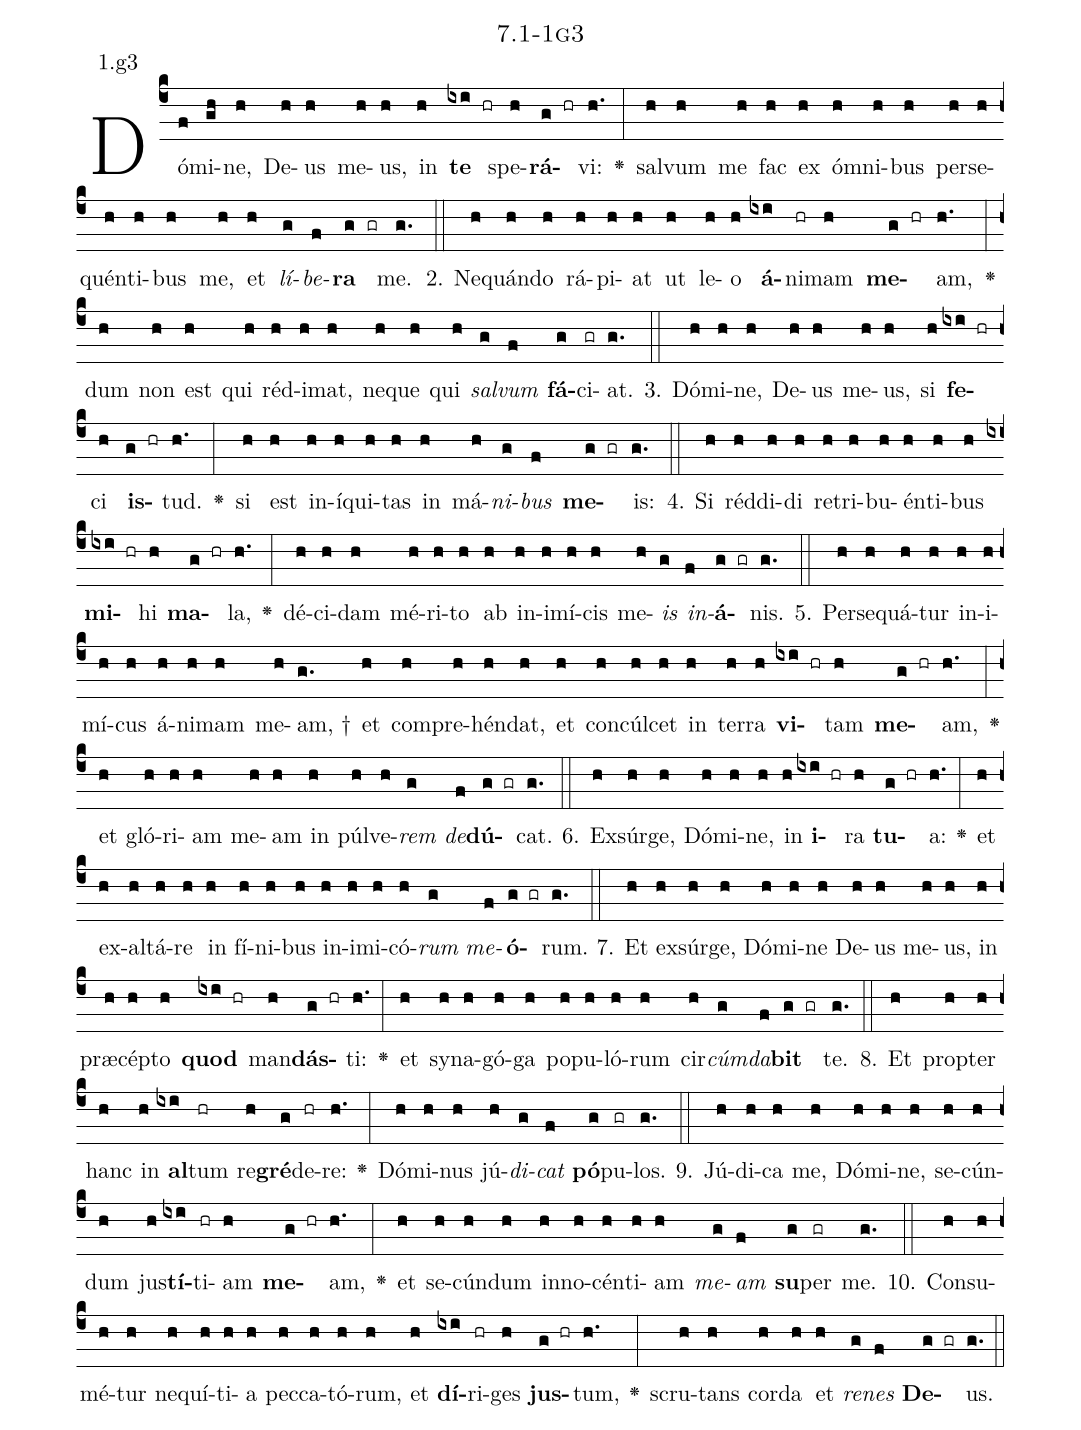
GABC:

name: 7.1-1g3;
annotation: 1.g3;
%%
(c4)Dó(f)mi(gh)ne,(h) De(h)us(h) me(h)us,(h) in(h) <b>te</b>(ixi hr) spe(h)<b>rá</b>(g hr)vi:(h.) <v>\greheightstar</v>(:) sal(h)vum(h) me(h) fac(h) ex(h) óm(h)ni(h)bus(h) per(h)se(h)quén(h)ti(h)bus(h) me,(h) et(h) <i>lí</i>(g)<i>be</i>(f)<b>ra</b>(g gr) me.(g.) (::)
2. Ne(h)quán(h)do(h) rá(h)pi(h)at(h) ut(h) le(h)o(h) <b>á</b>(ixi)ni(hr)mam(h) <b>me</b>(g hr)am,(h.) <v>\greheightstar</v>(:) dum(h) non(h) est(h) qui(h) réd(h)i(h)mat,(h) ne(h)que(h) qui(h) <i>sal</i>(g)<i>vum</i>(f) <b>fá</b>(g)ci(gr)at.(g.) (::)
3. Dó(h)mi(h)ne,(h) De(h)us(h) me(h)us,(h) si(h) <b>fe</b>(ixi hr)ci(h) <b>is</b>(g hr)tud.(h.) <v>\greheightstar</v>(:) si(h) est(h) in(h)í(h)qui(h)tas(h) in(h) má(h)<i>ni</i>(g)<i>bus</i>(f) <b>me</b>(g gr)is:(g.) (::)
4. Si(h) réd(h)di(h)di(h) re(h)tri(h)bu(h)én(h)ti(h)bus(h) <b>mi</b>(ixi hr)hi(h) <b>ma</b>(g hr)la,(h.) <v>\greheightstar</v>(:) dé(h)ci(h)dam(h) mé(h)ri(h)to(h) ab(h) in(h)i(h)mí(h)cis(h) me(h)<i>is</i>(g) <i>in</i>(f)<b>á</b>(g gr)nis.(g.) (::)
5. Per(h)se(h)quá(h)tur(h) in(h)i(h)mí(h)cus(h) á(h)ni(h)mam(h) me(h)am, †(g.) et(h) com(h)pre(h)hén(h)dat,(h) et(h) con(h)cúl(h)cet(h) in(h) ter(h)ra(h) <b>vi</b>(ixi hr)tam(h) <b>me</b>(g hr)am,(h.) <v>\greheightstar</v>(:) et(h) gló(h)ri(h)am(h) me(h)am(h) in(h) púl(h)ve(h)<i>rem</i>(g) <i>de</i>(f)<b>dú</b>(g gr)cat.(g.) (::)
6. Ex(h)súr(h)ge,(h) Dó(h)mi(h)ne,(h) in(h) <b>i</b>(ixi hr)ra(h) <b>tu</b>(g hr)a:(h.) <v>\greheightstar</v>(:) et(h) ex(h)al(h)tá(h)re(h) in(h) fí(h)ni(h)bus(h) in(h)i(h)mi(h)có(h)<i>rum</i>(g) <i>me</i>(f)<b>ó</b>(g gr)rum.(g.) (::)
7. Et(h) ex(h)súr(h)ge,(h) Dó(h)mi(h)ne(h) De(h)us(h) me(h)us,(h) in(h) præ(h)cép(h)to(h) <b>quod</b>(ixi hr) man(h)<b>dás</b>(g hr)ti:(h.) <v>\greheightstar</v>(:) et(h) sy(h)na(h)gó(h)ga(h) po(h)pu(h)ló(h)rum(h) cir(h)<i>cúm</i>(g)<i>da</i>(f)<b>bit</b>(g gr) te.(g.) (::)
8. Et(h) prop(h)ter(h) hanc(h) in(h) <b>al</b>(ixi)tum(hr) re(h)<b>gré</b>(g)de(hr)re:(h.) <v>\greheightstar</v>(:) Dó(h)mi(h)nus(h) jú(h)<i>di</i>(g)<i>cat</i>(f) <b>pó</b>(g)pu(gr)los.(g.) (::)
9. Jú(h)di(h)ca(h) me,(h) Dó(h)mi(h)ne,(h) se(h)cún(h)dum(h) jus(h)<b>tí</b>(ixi)ti(hr)am(h) <b>me</b>(g hr)am,(h.) <v>\greheightstar</v>(:) et(h) se(h)cún(h)dum(h) in(h)no(h)cén(h)ti(h)am(h) <i>me</i>(g)<i>am</i>(f) <b>su</b>(g)per(gr) me.(g.) (::)
10. Con(h)su(h)mé(h)tur(h) ne(h)quí(h)ti(h)a(h) pec(h)ca(h)tó(h)rum,(h) et(h) <b>dí</b>(ixi)ri(hr)ges(h) <b>jus</b>(g hr)tum,(h.) <v>\greheightstar</v>(:) scru(h)tans(h) cor(h)da(h) et(h) <i>re</i>(g)<i>nes</i>(f) <b>De</b>(g gr)us.(g.) (::)
